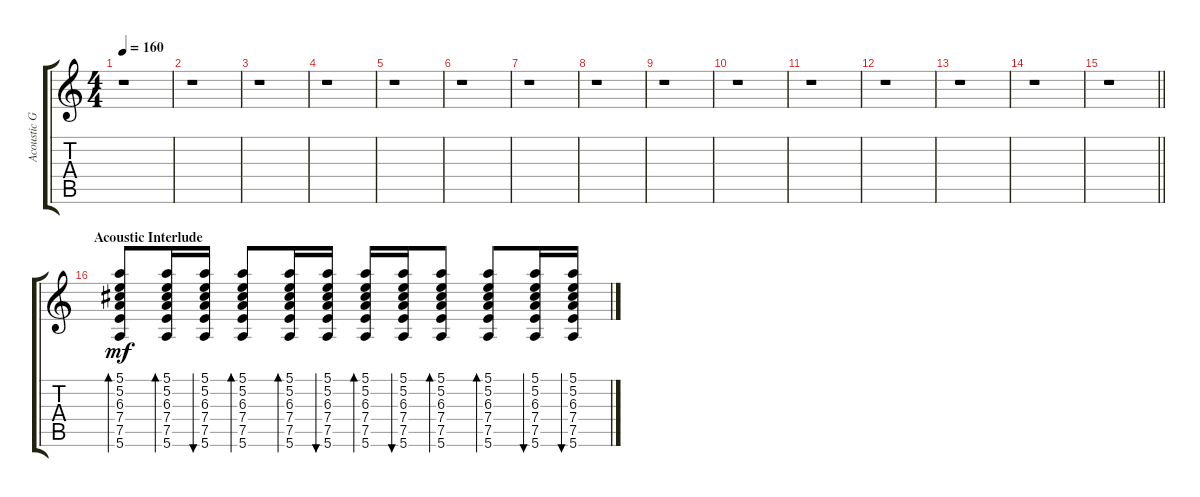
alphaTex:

\track ("Acoustic Guitar" "Acoustic G") {instrument acousticguitarnylon}
\staff {score tabs}
\tuning (E4 B3 G3 D3 A2 E2) {hide}
\ts (4 4)
\tempo 160
\clef g2
\ks c
r.1{dy f} |
r.1 |
r.1 |
r.1 |
r.1 |
r.1 |
r.1 |
r.1 |
r.1 |
r.1 |
r.1 |
r.1 |
r.1 |
r.1 |
\barLineRight lightlight
r.1 |
\section ("" "Acoustic Interlude")
(5.1 5.2 6.3 7.4 7.5 5.6).8{bd 120 dy mf} (5.1 5.2 6.3 7.4 7.5 5.6).16{bd 120} (5.1 5.2 6.3 7.4 7.5 5.6).16{bu 120} (5.1 5.2 6.3 7.4 7.5 5.6).8{bd 60} (5.1 5.2 6.3 7.4 7.5 5.6).16{bd 60} (5.1 5.2 6.3 7.4 7.5 5.6).16{bu 60} (5.1 5.2 6.3 7.4 7.5 5.6).16{bd 60} (5.1 5.2 6.3 7.4 7.5 5.6).16{bu 60} (5.1 5.2 6.3 7.4 7.5 5.6).8{bd 60} (5.1 5.2 6.3 7.4 7.5 5.6).8{bd 60} (5.1 5.2 6.3 7.4 7.5 5.6).16{bu 60} (5.1 5.2 6.3 7.4 7.5 5.6).16{bu 60}
